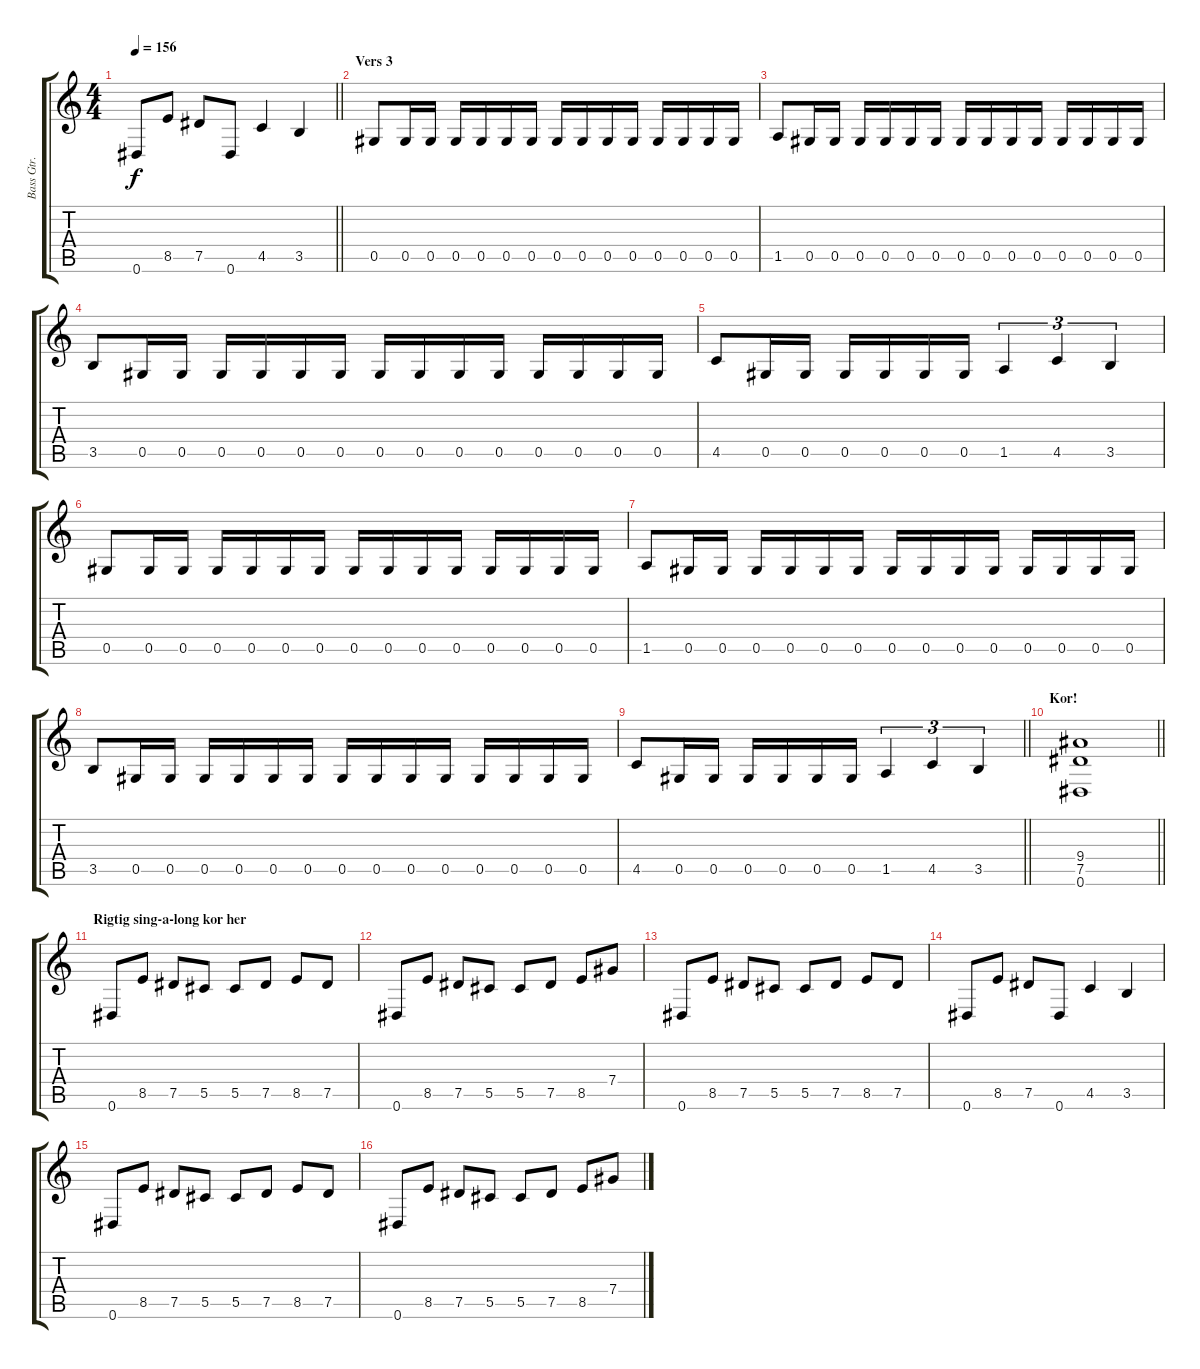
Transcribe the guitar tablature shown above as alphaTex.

\track ("Bass Gtr." "Bass Gtr.") {instrument electricbassfinger}
\staff {score tabs}
\tuning (Eb4 Bb3 Gb3 Db3 Ab2 Eb2) {hide}
\ts (4 4)
\tempo 156
\clef g2
\barLineRight lightlight
\ks c
0.6.8{dy f} 8.5.8 7.5.8 0.6.8 4.5.4 3.5.4 |
\section ("" "Vers 3")
0.5.8 0.5.16 0.5.16 0.5.16 0.5.16 0.5.16 0.5.16 0.5.16 0.5.16 0.5.16 0.5.16 0.5.16 0.5.16 0.5.16 0.5.16 |
1.5.8 0.5.16 0.5.16 0.5.16 0.5.16 0.5.16 0.5.16 0.5.16 0.5.16 0.5.16 0.5.16 0.5.16 0.5.16 0.5.16 0.5.16 |
3.5.8 0.5.16 0.5.16 0.5.16 0.5.16 0.5.16 0.5.16 0.5.16 0.5.16 0.5.16 0.5.16 0.5.16 0.5.16 0.5.16 0.5.16 |
4.5.8 0.5.16 0.5.16 0.5.16 0.5.16 0.5.16 0.5.16 1.5.4{tu (3 2)} 4.5.4{tu (3 2)} 3.5.4{tu (3 2)} |
0.5.8 0.5.16 0.5.16 0.5.16 0.5.16 0.5.16 0.5.16 0.5.16 0.5.16 0.5.16 0.5.16 0.5.16 0.5.16 0.5.16 0.5.16 |
1.5.8 0.5.16 0.5.16 0.5.16 0.5.16 0.5.16 0.5.16 0.5.16 0.5.16 0.5.16 0.5.16 0.5.16 0.5.16 0.5.16 0.5.16 |
3.5.8 0.5.16 0.5.16 0.5.16 0.5.16 0.5.16 0.5.16 0.5.16 0.5.16 0.5.16 0.5.16 0.5.16 0.5.16 0.5.16 0.5.16 |
\barLineRight lightlight
4.5.8 0.5.16 0.5.16 0.5.16 0.5.16 0.5.16 0.5.16 1.5.4{tu (3 2)} 4.5.4{tu (3 2)} 3.5.4{tu (3 2)} |
\section ("" "Kor!")
\barLineRight lightlight
(9.4 7.5 0.6).1 |
\section ("" "Rigtig sing-a-long kor her")
0.6.8 8.5.8 7.5.8 5.5.8 5.5.8 7.5.8 8.5.8 7.5.8 |
0.6.8 8.5.8 7.5.8 5.5.8 5.5.8 7.5.8 8.5.8 7.4.8 |
0.6.8 8.5.8 7.5.8 5.5.8 5.5.8 7.5.8 8.5.8 7.5.8 |
0.6.8 8.5.8 7.5.8 0.6.8 4.5.4 3.5.4 |
0.6.8 8.5.8 7.5.8 5.5.8 5.5.8 7.5.8 8.5.8 7.5.8 |
0.6.8 8.5.8 7.5.8 5.5.8 5.5.8 7.5.8 8.5.8 7.4.8
